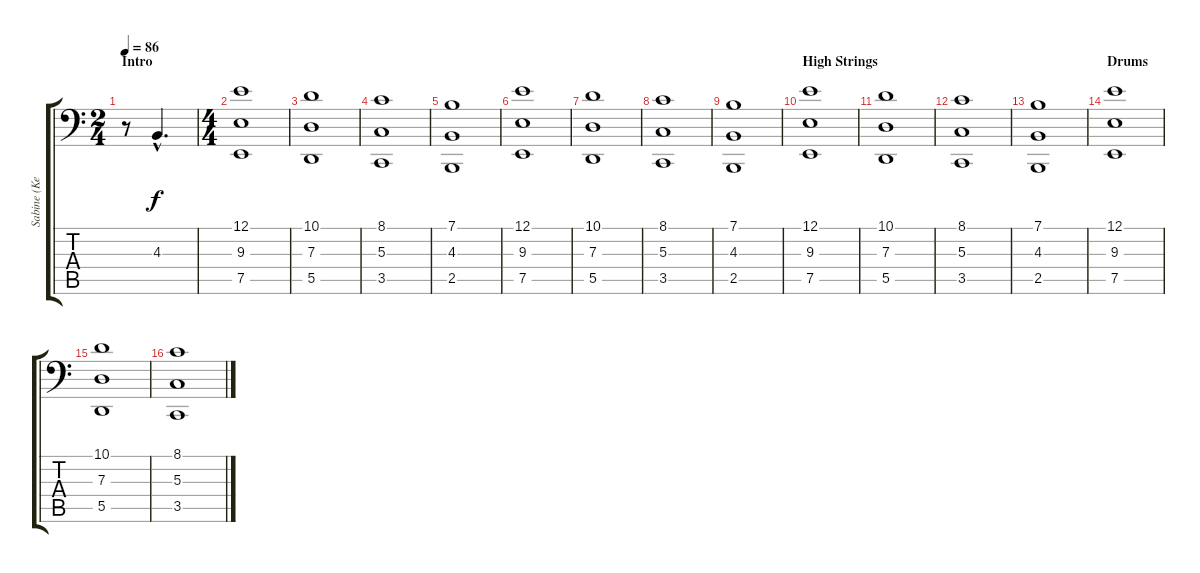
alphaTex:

\track ("Sabine (KeybLow)" "Sabine (Ke") {instrument stringensemble1}
\staff {score tabs}
\tuning (E3 B2 G2 D2 A1 E1) {hide}
\ts (2 4)
\section ("" "Intro")
\tempo 86
\clef f4
\ks c
r.8{dy f volume 12 balance 8 instrument stringensemble1} 4.3{hac}.4{d} |
\ts (4 4)
(12.1 9.3 7.5).1 |
(10.1 7.3 5.5).1 |
(8.1 5.3 3.5).1 |
(7.1 4.3 2.5).1 |
(12.1 9.3 7.5).1 |
(10.1 7.3 5.5).1 |
(8.1 5.3 3.5).1 |
(7.1 4.3 2.5).1 |
\section ("" "High Strings")
(12.1 9.3 7.5).1 |
(10.1 7.3 5.5).1 |
(8.1 5.3 3.5).1 |
(7.1 4.3 2.5).1 |
\section ("" "Drums")
(12.1 9.3 7.5).1 |
(10.1 7.3 5.5).1 |
(8.1 5.3 3.5).1
